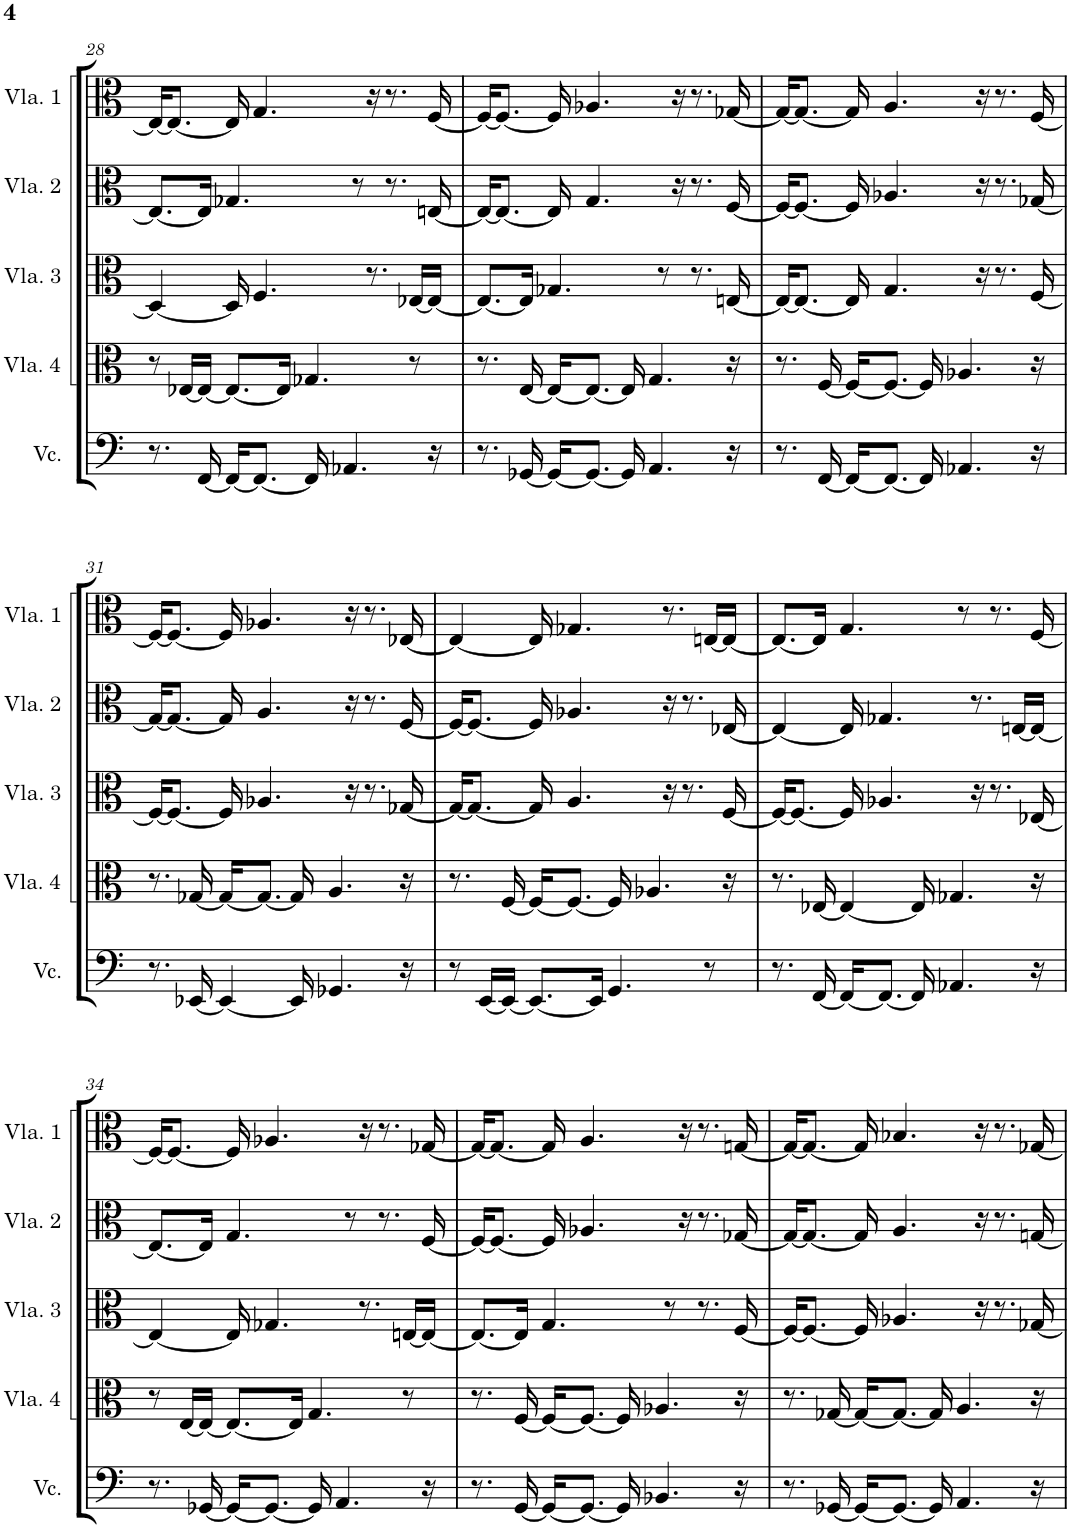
**kern	**kern	**kern	**kern	**kern
*part5	*part4	*part3	*part2	*part1
*staff5	*staff4	*staff3	*staff2	*staff1
*I"Violoncelo	*I"Viola 4	*I"Viola 3	*I"Viola 2	*I"Viola 1
*I'Vc.	*I'Vla. 4	*I'Vla. 3	*I'Vla. 2	*I'Vla. 1
!!LO:PB:g=z
*clefF4	*clefC3	*clefC3	*clefC3	*clefC3
*k[]	*k[]	*k[]	*k[]	*k[]
*M4/4	*M4/4	*M4/4	*M4/4	*M4/4
=28	=28	=28	=28	=28
8.r	8r	4D/_	8.E-/L_	16E/KL_
.	.	.	.	8.E/J_
.	[16E-X/LL	.	.	.
[16FF/	16E-/JJ_	.	16E-/Jk]	.
16FF/KL_	8.E-/L_	16D/]	4.G-X/	16E/]
8.FF/J_	.	4.F/	.	4.G/
.	16E-/Jk]	.	.	.
16FF/]	4.G-X/	.	.	.
4.AA-X/	.	.	.	.
.	.	.	8r	.
.	.	8.r	.	16r
.	.	.	8.r	8.r
.	8r	[16E-X/LL	.	.
16r	.	16E-/JJ_	[16En/	[16F/
=29	=29	=29	=29	=29
8.r	8.r	8.E-/L_	16E/KL_	16F/KL_
.	.	.	8.E/J_	8.F/J_
[16GG-X/	[16E/	16E-/Jk]	.	.
16GG-/KL_	16E/KL_	4.G-X/	16E/]	16F/]
8.GG-/J_	8.E/J_	.	4.G/	4.A-X/
16GG-/]	16E/]	.	.	.
4.AA/	4.G/	.	.	.
.	.	8r	.	.
.	.	.	16r	16r
.	.	8.r	8.r	8.r
16r	16r	[16En/	[16F/	[16G-X/
=30	=30	=30	=30	=30
8.r	8.r	16E/KL_	16F/KL_	16G-/KL_
.	.	8.E/J_	8.F/J_	8.G-/J_
[16FF/	[16F/	.	.	.
16FF/KL_	16F/KL_	16E/]	16F/]	16G-/]
8.FF/J_	8.F/J_	4.G/	4.A-X/	4.A/
16FF/]	16F/]	.	.	.
4.AA-X/	4.A-X/	.	.	.
.	.	16r	16r	16r
.	.	8.r	8.r	8.r
16r	16r	[16F/	[16G-X/	[16F/
!!LO:LB:g=z
=31	=31	=31	=31	=31
8.r	8.r	16F/KL_	16G-/KL_	16F/KL_
.	.	8.F/J_	8.G-/J_	8.F/J_
[16EE-X/	[16G-X/	.	.	.
4EE-/_	16G-/KL_	16F/]	16G-/]	16F/]
.	8.G-/J_	4.A-X/	4.A/	4.A-X/
16EE-/]	16G-/]	.	.	.
4.GG-X/	4.A/	.	.	.
.	.	16r	16r	16r
.	.	8.r	8.r	8.r
16r	16r	[16G-X/	[16F/	[16E-X/
=32	=32	=32	=32	=32
8r	8.r	16G-/KL_	16F/KL_	4E-/_
.	.	8.G-/J_	8.F/J_	.
[16EE/LL	.	.	.	.
16EE/JJ_	[16F/	.	.	.
8.EE/L_	16F/KL_	16G-/]	16F/]	16E-/]
.	8.F/J_	4.A/	4.A-X/	4.G-X/
16EE/Jk]	.	.	.	.
4.GG/	16F/]	.	.	.
.	4.A-X/	.	.	.
.	.	16r	16r	8.r
.	.	8.r	8.r	.
8r	.	.	.	[16En/LL
.	16r	[16F/	[16E-X/	16E/JJ_
=33	=33	=33	=33	=33
8.r	8.r	16F/KL_	4E-/_	8.E/L_
.	.	8.F/J_	.	.
[16FF/	[16E-X/	.	.	16E/Jk]
16FF/KL_	4E-/_	16F/]	16E-/]	4.G/
8.FF/J_	.	4.A-X/	4.G-X/	.
16FF/]	16E-/]	.	.	.
4.AA-X/	4.G-X/	.	.	.
.	.	.	.	8r
.	.	16r	8.r	.
.	.	8.r	.	8.r
.	.	.	[16En/LL	.
16r	16r	[16E-X/	16E/JJ_	[16F/
!!LO:LB:g=z
=34	=34	=34	=34	=34
8.r	8r	4E-/_	8.E/L_	16F/KL_
.	.	.	.	8.F/J_
.	[16E/LL	.	.	.
[16GG-X/	16E/JJ_	.	16E/Jk]	.
16GG-/KL_	8.E/L_	16E-/]	4.G/	16F/]
8.GG-/J_	.	4.G-X/	.	4.A-X/
.	16E/Jk]	.	.	.
16GG-/]	4.G/	.	.	.
4.AA/	.	.	.	.
.	.	.	8r	.
.	.	8.r	.	16r
.	.	.	8.r	8.r
.	8r	[16En/LL	.	.
16r	.	16E/JJ_	[16F/	[16G-X/
=35	=35	=35	=35	=35
8.r	8.r	8.E/L_	16F/KL_	16G-/KL_
.	.	.	8.F/J_	8.G-/J_
[16GG/	[16F/	16E/Jk]	.	.
16GG/KL_	16F/KL_	4.G/	16F/]	16G-/]
8.GG/J_	8.F/J_	.	4.A-X/	4.A/
16GG/]	16F/]	.	.	.
4.BB-X/	4.A-X/	.	.	.
.	.	8r	.	.
.	.	.	16r	16r
.	.	8.r	8.r	8.r
16r	16r	[16F/	[16G-X/	[16Gn/
=36	=36	=36	=36	=36
8.r	8.r	16F/KL_	16G-/KL_	16G/KL_
.	.	8.F/J_	8.G-/J_	8.G/J_
[16GG-X/	[16G-X/	.	.	.
16GG-/KL_	16G-/KL_	16F/]	16G-/]	16G/]
8.GG-/J_	8.G-/J_	4.A-X/	4.A/	4.B-X/
16GG-/]	16G-/]	.	.	.
4.AA/	4.A/	.	.	.
.	.	16r	16r	16r
.	.	8.r	8.r	8.r
16r	16r	[16G-X/	[16Gn/	[16G-X/
=	=	=	=	=
*-	*-	*-	*-	*-
